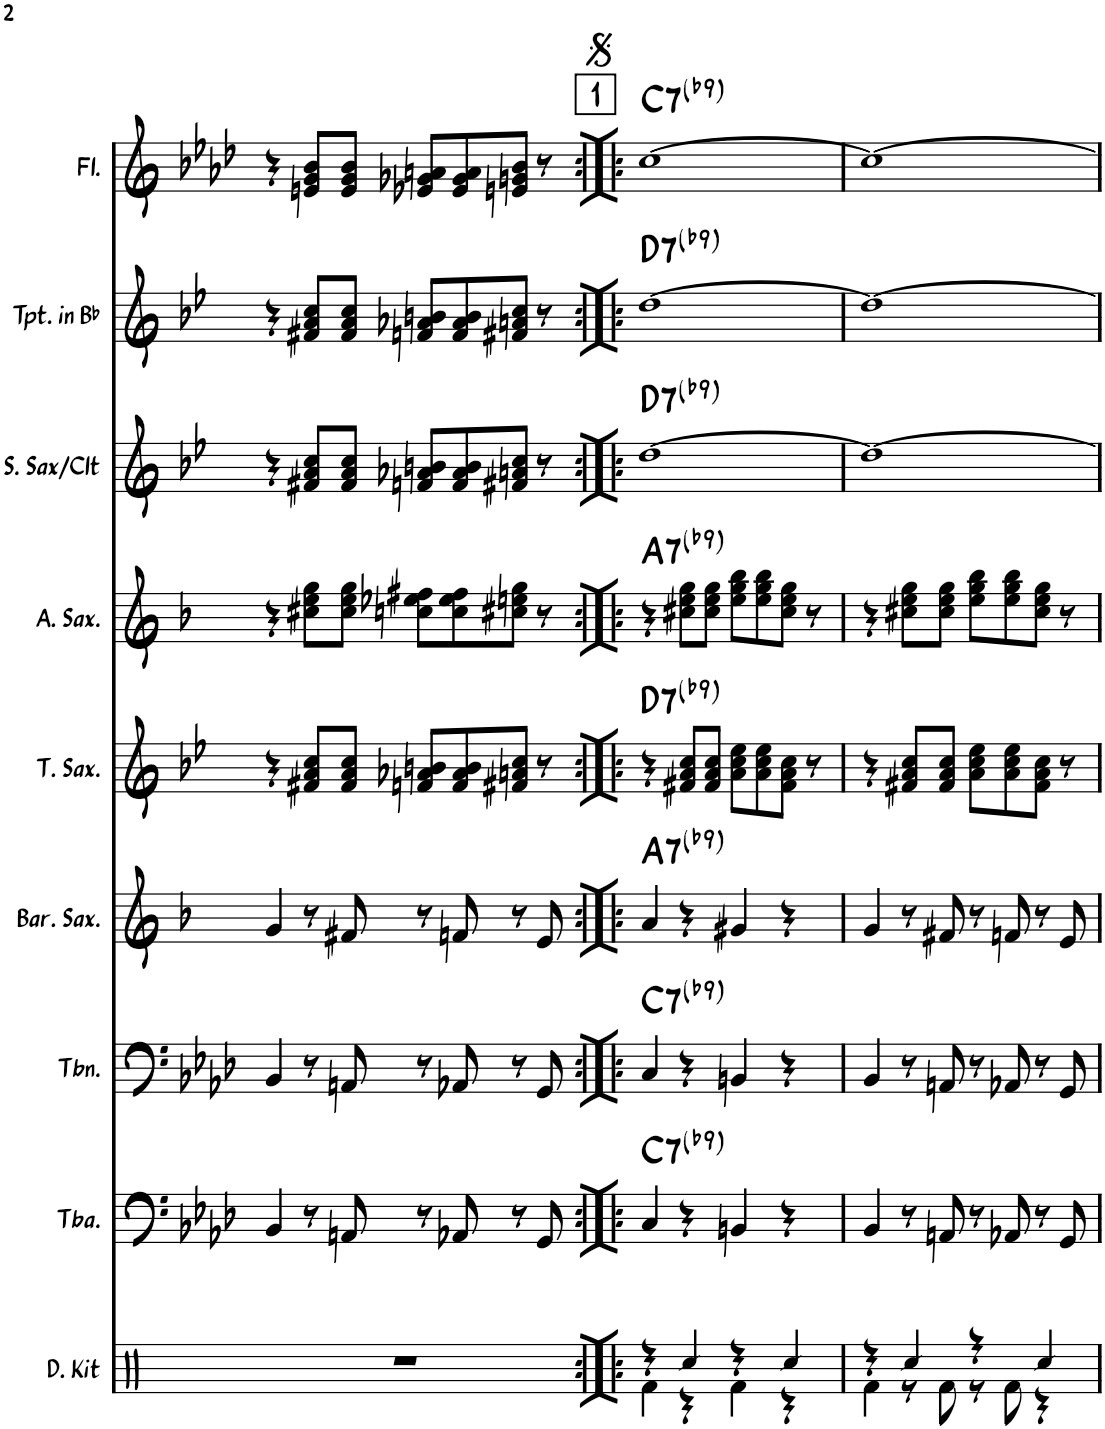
**kern	**kern	**harte	**kern	**harte	**kern	**harte	**kern	**harte	**kern	**harte	**kern	**harte	**kern	**harte	**kern	**harte
*part9	*part8	*part8	*part7	*part7	*part6	*part6	*part5	*part5	*part4	*part4	*part3	*part3	*part2	*part2	*part1	*part1
*staff9	*staff8	*	*staff7	*	*staff6	*	*staff5	*	*staff4	*	*staff3	*	*staff2	*	*staff1	*
*I"Drum Kit	*I"Tuba	*	*I"Trombone	*	*I"Baritone Saxophone	*	*I"Tenor Saxophone	*	*I"Alto Saxophone	*	*I"Soprano Saxophone	*	*I"Trumpet in Bb	*	*I"Flute	*
*I'D. Kit	*I'Tba.	*	*I'Tbn.	*	*I'Bar. Sax.	*	*I'T. Sax.	*	*I'A. Sax.	*	*	*	*I'Tpt. in Bb	*	*I'Fl.	*
!!LO:PB:g=z
*clefX	*clefF4	*	*clefF4	*	*clefG2	*	*clefG2	*	*clefG2	*	*clefG2	*	*clefG2	*	*clefG2	*
*	*	*	*	*	*Trd12c21	*	*Trd8c14	*	*Trd5c9	*	*Trd1c2	*	*Trd1c2	*	*	*
*k[]	*k[b-e-a-d-]	*	*k[b-e-a-d-]	*	*k[b-]	*	*k[b-e-]	*	*k[b-]	*	*k[b-e-]	*	*k[b-e-]	*	*k[b-e-a-d-]	*
*M2/2	*M2/2	*	*M2/2	*	*M2/2	*	*M2/2	*	*M2/2	*	*M2/2	*	*M2/2	*	*M2/2	*
*met(c|)	*met(c|)	*	*met(c|)	*	*met(c|)	*	*met(c|)	*	*met(c|)	*	*met(c|)	*	*met(c|)	*	*met(c|)	*
=4	=4	=4	=4	=4	=4	=4	=4	=4	=4	=4	=4	=4	=4	=4	=4	=4
1r	4BB-/	.	4BB-/	.	4g/	.	4r	.	4r	.	4r	.	4r	.	4r	.
.	8r	.	8r	.	8r	.	8f#X/ 8a/ 8cc/L	.	8cc#X\ 8ee\ 8gg\L	.	8f#X/ 8a/ 8cc/L	.	8f#X/ 8a/ 8cc/L	.	8en/ 8g/ 8b-/L	.
.	8AAn/	.	8AAn/	.	8f#X/	.	8f#/ 8a/ 8cc/J	.	8cc#\ 8ee\ 8gg\J	.	8f#/ 8a/ 8cc/J	.	8f#/ 8a/ 8cc/J	.	8e/ 8g/ 8b-/J	.
.	8r	.	8r	.	8r	.	8fn/ 8a-X/ 8bn/L	.	8ccn\ 8ee-X\ 8ff#X\L	.	8fn/ 8a-X/ 8bn/L	.	8fn/ 8a-X/ 8bn/L	.	8e-X/ 8g-X/ 8an/L	.
.	8AA-X/	.	8AA-X/	.	8fn/	.	8f/ 8a-/ 8b/	.	8cc\ 8ee-\ 8ff#\	.	8f/ 8a-/ 8b/	.	8f/ 8a-/ 8b/	.	8e-/ 8g-/ 8a/	.
.	8r	.	8r	.	8r	.	8f#X/ 8an/ 8cc/J	.	8cc#X\ 8een\ 8gg\J	.	8f#X/ 8an/ 8cc/J	.	8f#X/ 8an/ 8cc/J	.	8en/ 8gn/ 8b-/J	.
.	8GG/	.	8GG/	.	8e/	.	8r	.	8r	.	8r	.	8r	.	8r	.
=5:|!|:	=5:|!|:	=5:|!|:	=5:|!|:	=5:|!|:	=5:|!|:	=5:|!|:	=5:|!|:	=5:|!|:	=5:|!|:	=5:|!|:	=5:|!|:	=5:|!|:	=5:|!|:	=5:|!|:	=5:|!|:	=5:|!|:
*^	*	*	*	*	*	*	*	*	*	*	*	*	*	*	*	*
!	!	!	!LO:H:kt=7	!	!LO:H:kt=7	!	!LO:H:kt=7	!	!LO:H:kt=7	!	!LO:H:kt=7	!	!LO:H:kt=7	!	!LO:H:kt=7	!	!LO:H:kt=7
4r	4Rf\	4C/	C:7(b9)	4C/	C:7(b9)	4a/	A:7(b9)	4r	D:7(b9)	4r	A:7(b9)	[1dd	D:7(b9)	[1dd	D:7(b9)	[1cc	C:7(b9)
4Rcc/	4r	4r	.	4r	.	4r	.	8f#X/ 8a/ 8cc/L	.	8cc#X\ 8ee\ 8gg\L	.	.	.	.	.	.	.
.	.	.	.	.	.	.	.	8f#/ 8a/ 8cc/J	.	8cc#\ 8ee\ 8gg\J	.	.	.	.	.	.	.
4r	4Rf\	4BBn/	.	4BBn/	.	4g#X/	.	8a\ 8cc\ 8ee-\L	.	8ee\ 8gg\ 8bb-\L	.	.	.	.	.	.	.
.	.	.	.	.	.	.	.	8a\ 8cc\ 8ee-\	.	8ee\ 8gg\ 8bb-\	.	.	.	.	.	.	.
4Rcc/	4r	4r	.	4r	.	4r	.	8f#\ 8a\ 8cc\J	.	8cc#\ 8ee\ 8gg\J	.	.	.	.	.	.	.
.	.	.	.	.	.	.	.	8r	.	8r	.	.	.	.	.	.	.
=6	=6	=6	=6	=6	=6	=6	=6	=6	=6	=6	=6	=6	=6	=6	=6	=6	=6
4r	4Rf\	4BB-/	.	4BB-/	.	4g/	.	4r	.	4r	.	1dd_	.	1dd_	.	1cc_	.
4Rcc/	8r	8r	.	8r	.	8r	.	8f#X/ 8a/ 8cc/L	.	8cc#X\ 8ee\ 8gg\L	.	.	.	.	.	.	.
.	8Rf\	8AAn/	.	8AAn/	.	8f#X/	.	8f#/ 8a/ 8cc/J	.	8cc#\ 8ee\ 8gg\J	.	.	.	.	.	.	.
4r	8r	8r	.	8r	.	8r	.	8a\ 8cc\ 8ee-\L	.	8ee\ 8gg\ 8bb-\L	.	.	.	.	.	.	.
.	8Rf\	8AA-X/	.	8AA-X/	.	8fn/	.	8a\ 8cc\ 8ee-\	.	8ee\ 8gg\ 8bb-\	.	.	.	.	.	.	.
4Rcc/	4r	8r	.	8r	.	8r	.	8f#\ 8a\ 8cc\J	.	8cc#\ 8ee\ 8gg\J	.	.	.	.	.	.	.
.	.	8GG/	.	8GG/	.	8e/	.	8r	.	8r	.	.	.	.	.	.	.
*v	*v	*	*	*	*	*	*	*	*	*	*	*	*	*	*	*	*
=	=	=	=	=	=	=	=	=	=	=	=	=	=	=	=	=
*-	*-	*-	*-	*-	*-	*-	*-	*-	*-	*-	*-	*-	*-	*-	*-	*-
